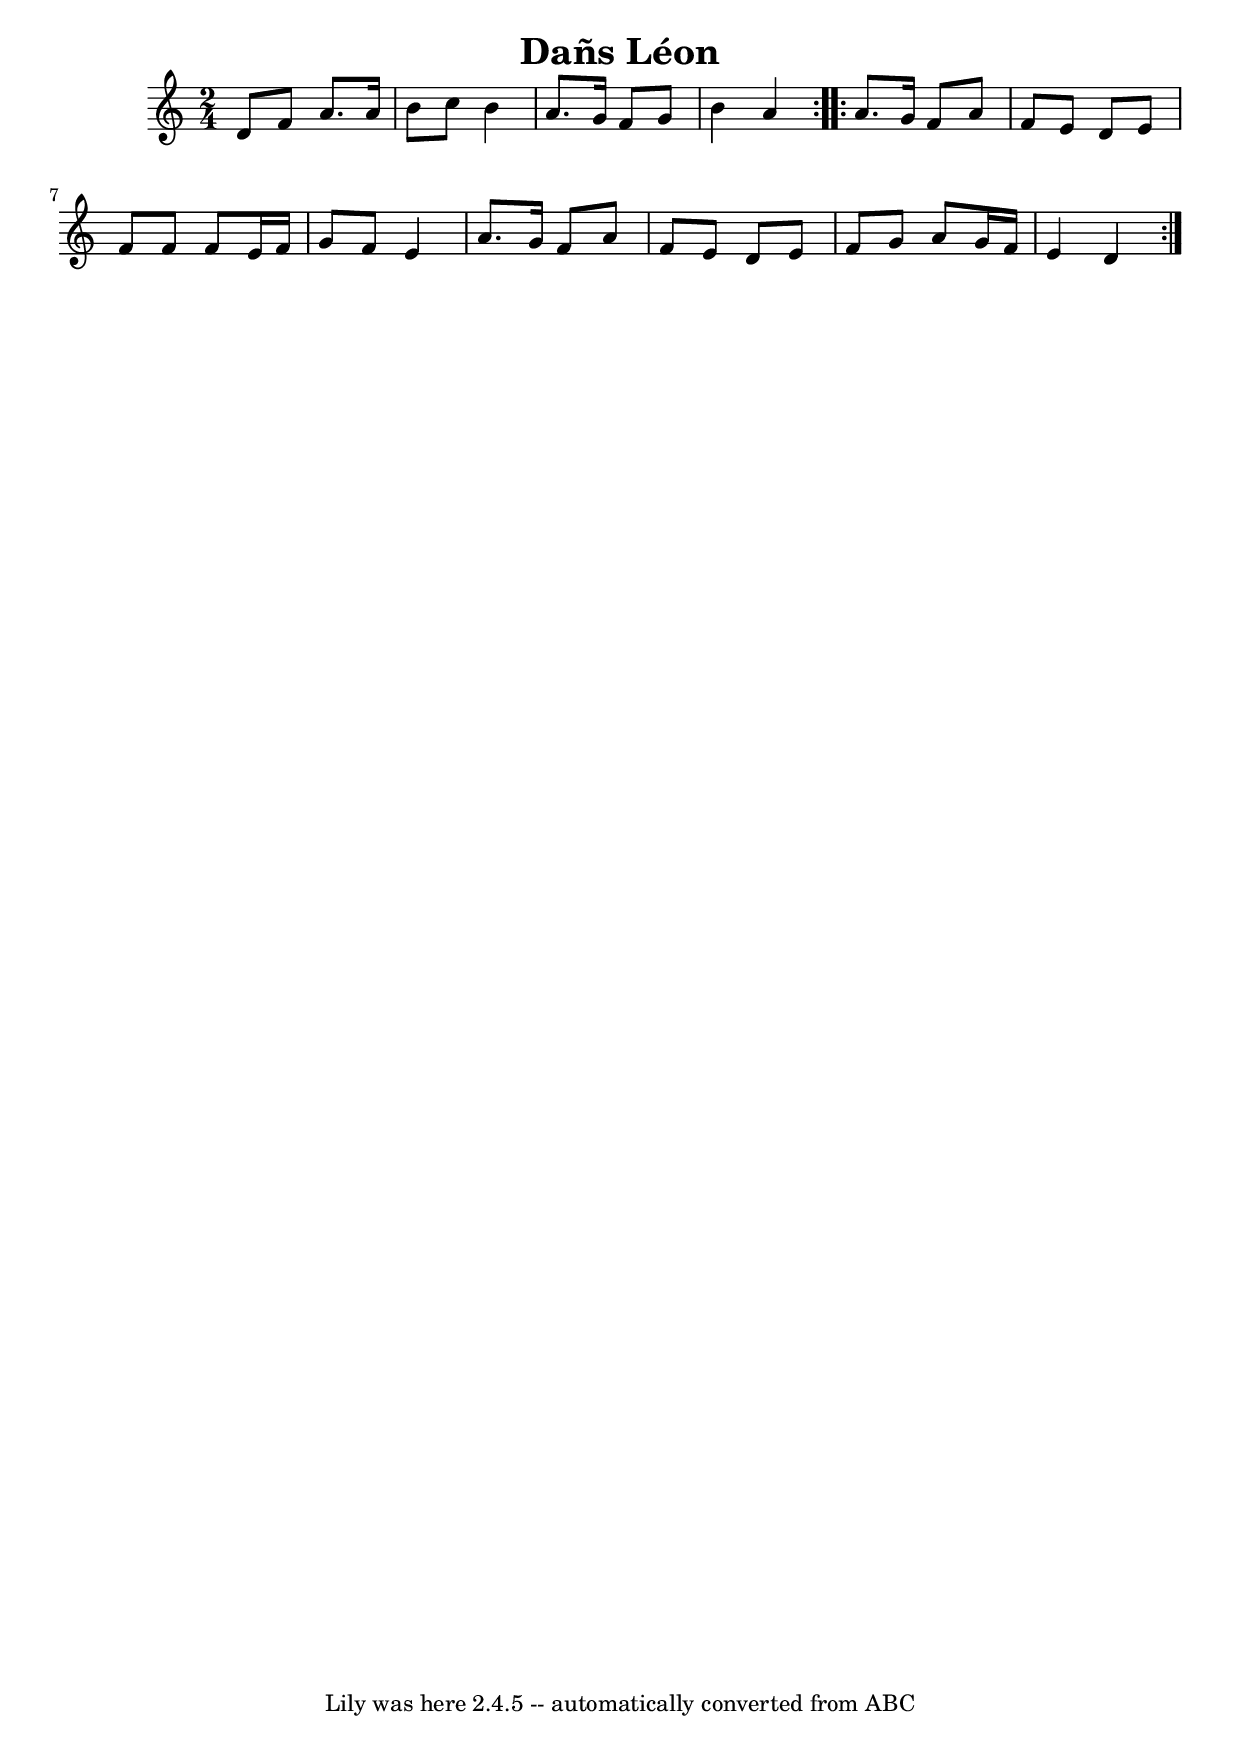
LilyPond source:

\version "2.3.25"
\header {
	crossRefNumber = "1"
	footnotes = ""
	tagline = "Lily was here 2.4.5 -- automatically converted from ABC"
	title = "Dañs Léon"
}
voicedefault =  {
\set Score.defaultBarType = "empty"

\repeat volta 2 {
\time 2/4   d'8    f'8    a'8.    a'16  \bar "|"   b'8    c''8    b'4  \bar "|" 
  a'8.    g'16    f'8    g'8  \bar "|"   b'4    a'4    } \repeat volta 2 {   
a'8.    g'16    f'8    a'8  \bar "|"   f'8    e'8    d'8    e'8  \bar "|"   f'8 
   f'8    f'8    e'16    f'16  \bar "|"   g'8    f'8    e'4  \bar "|"     a'8.  
  g'16    f'8    a'8  \bar "|"   f'8    e'8    d'8    e'8  \bar "|"   f'8    
g'8    a'8    g'16    f'16  \bar "|"   e'4    d'4    }   
}

\score{
         <<

	\context Staff="default"
	{
	    \voicedefault 
	}

    >>
	\layout {
	}
	\midi {\tempo 4 = 110}
}
